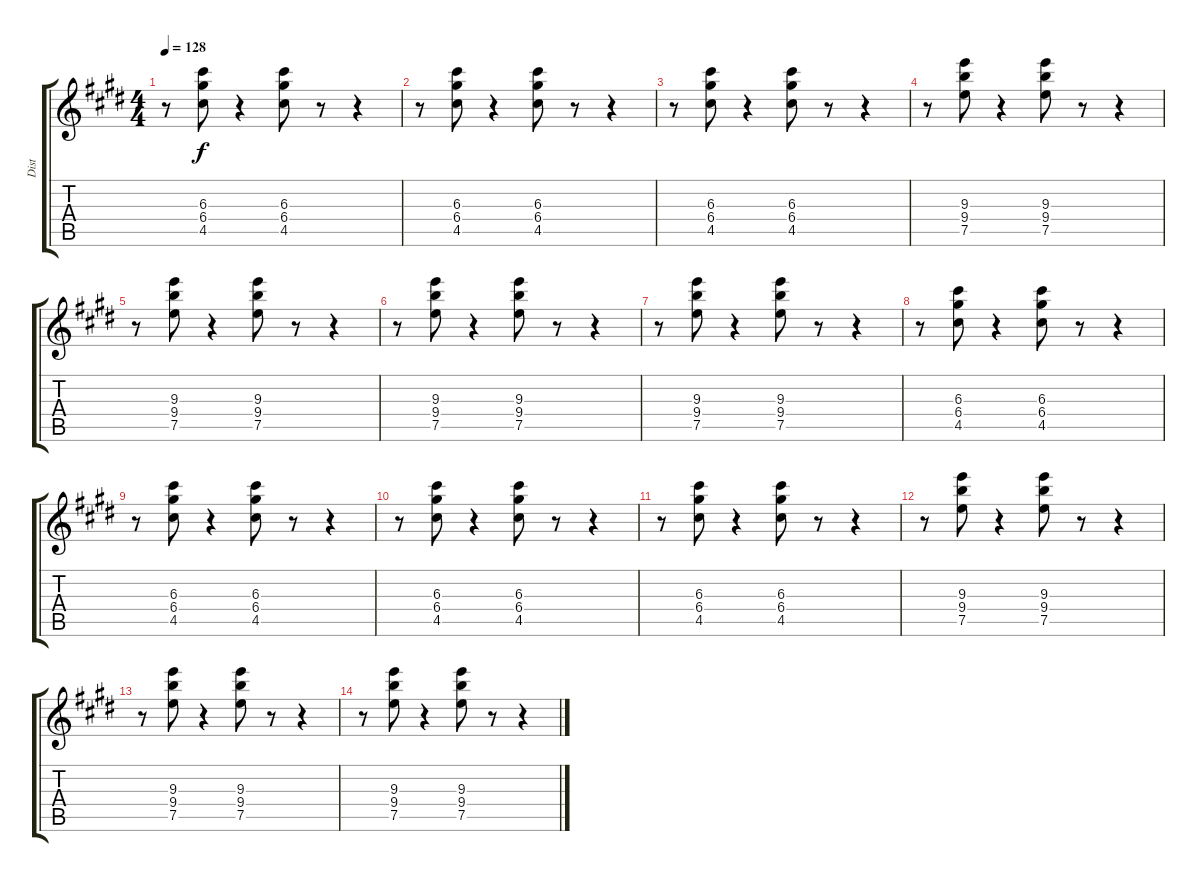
\track ("Dist" "Dist") {instrument distortionguitar}
\staff {score tabs}
\tuning (E4 B3 G4 D4 A3 E3) {hide}
\ts (4 4)
\tempo 128
\clef g2
\ks c#minor
r.8{dy f} (6.3 6.4 4.5).8 r.4 (6.3 6.4 4.5).8 r.8 r.4 |
r.8 (6.3 6.4 4.5).8 r.4 (6.3 6.4 4.5).8 r.8 r.4 |
\ks e
r.8 (6.3 6.4 4.5).8 r.4 (6.3 6.4 4.5).8 r.8 r.4 |
\ks c#minor
r.8 (9.3 9.4 7.5).8 r.4 (9.3 9.4 7.5).8 r.8 r.4 |
r.8 (9.3 9.4 7.5).8 r.4 (9.3 9.4 7.5).8 r.8 r.4 |
\ks e
r.8 (9.3 9.4 7.5).8 r.4 (9.3 9.4 7.5).8 r.8 r.4 |
\ks c#minor
r.8 (9.3 9.4 7.5).8 r.4 (9.3 9.4 7.5).8 r.8 r.4 |
\ks e
r.8 (6.3 6.4 4.5).8 r.4 (6.3 6.4 4.5).8 r.8 r.4 |
\ks c#minor
r.8 (6.3 6.4 4.5).8 r.4 (6.3 6.4 4.5).8 r.8 r.4 |
r.8 (6.3 6.4 4.5).8 r.4 (6.3 6.4 4.5).8 r.8 r.4 |
\ks e
r.8 (6.3 6.4 4.5).8 r.4 (6.3 6.4 4.5).8 r.8 r.4 |
\ks c#minor
r.8 (9.3 9.4 7.5).8 r.4 (9.3 9.4 7.5).8 r.8 r.4 |
\ks e
r.8 (9.3 9.4 7.5).8 r.4 (9.3 9.4 7.5).8 r.8 r.4 |
\ks c#minor
r.8 (9.3 9.4 7.5).8 r.4 (9.3 9.4 7.5).8 r.8 r.4
